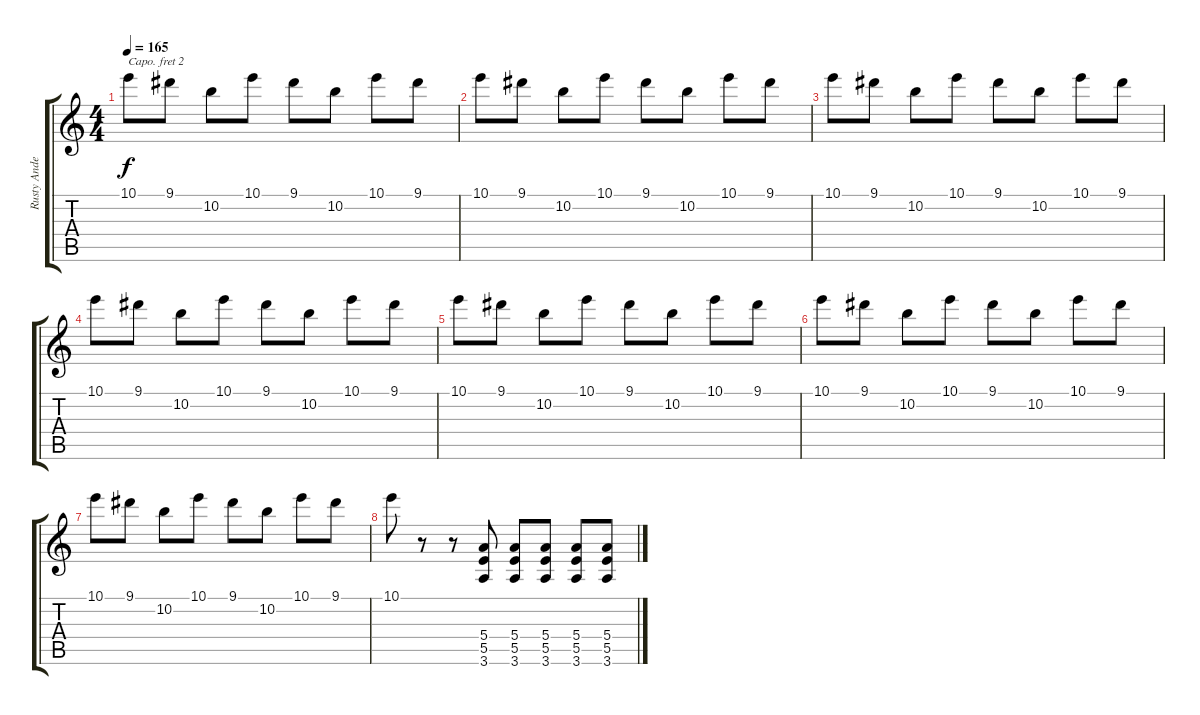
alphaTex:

\track ("Rusty Anderson" "Rusty Ande") {instrument distortionguitar}
\staff {score tabs}
\capo 2
\tuning (E4 B3 G3 D3 A2 E2) {hide}
\ts (4 4)
\tempo 165
\clef g2
\ks c
10.1.8{dy f} 9.1.8 10.2.8 10.1.8 9.1.8 10.2.8 10.1.8 9.1.8 |
10.1.8 9.1.8 10.2.8 10.1.8 9.1.8 10.2.8 10.1.8 9.1.8 |
10.1.8 9.1.8 10.2.8 10.1.8 9.1.8 10.2.8 10.1.8 9.1.8 |
10.1.8 9.1.8 10.2.8 10.1.8 9.1.8 10.2.8 10.1.8 9.1.8 |
10.1.8 9.1.8 10.2.8 10.1.8 9.1.8 10.2.8 10.1.8 9.1.8 |
10.1.8 9.1.8 10.2.8 10.1.8 9.1.8 10.2.8 10.1.8 9.1.8 |
10.1.8 9.1.8 10.2.8 10.1.8 9.1.8 10.2.8 10.1.8 9.1.8 |
10.1.8 r.8 r.8 (5.4 5.5 3.6).8 (5.4 5.5 3.6).8 (5.4 5.5 3.6).8 (5.4 5.5 3.6).8 (5.4 5.5 3.6).8
